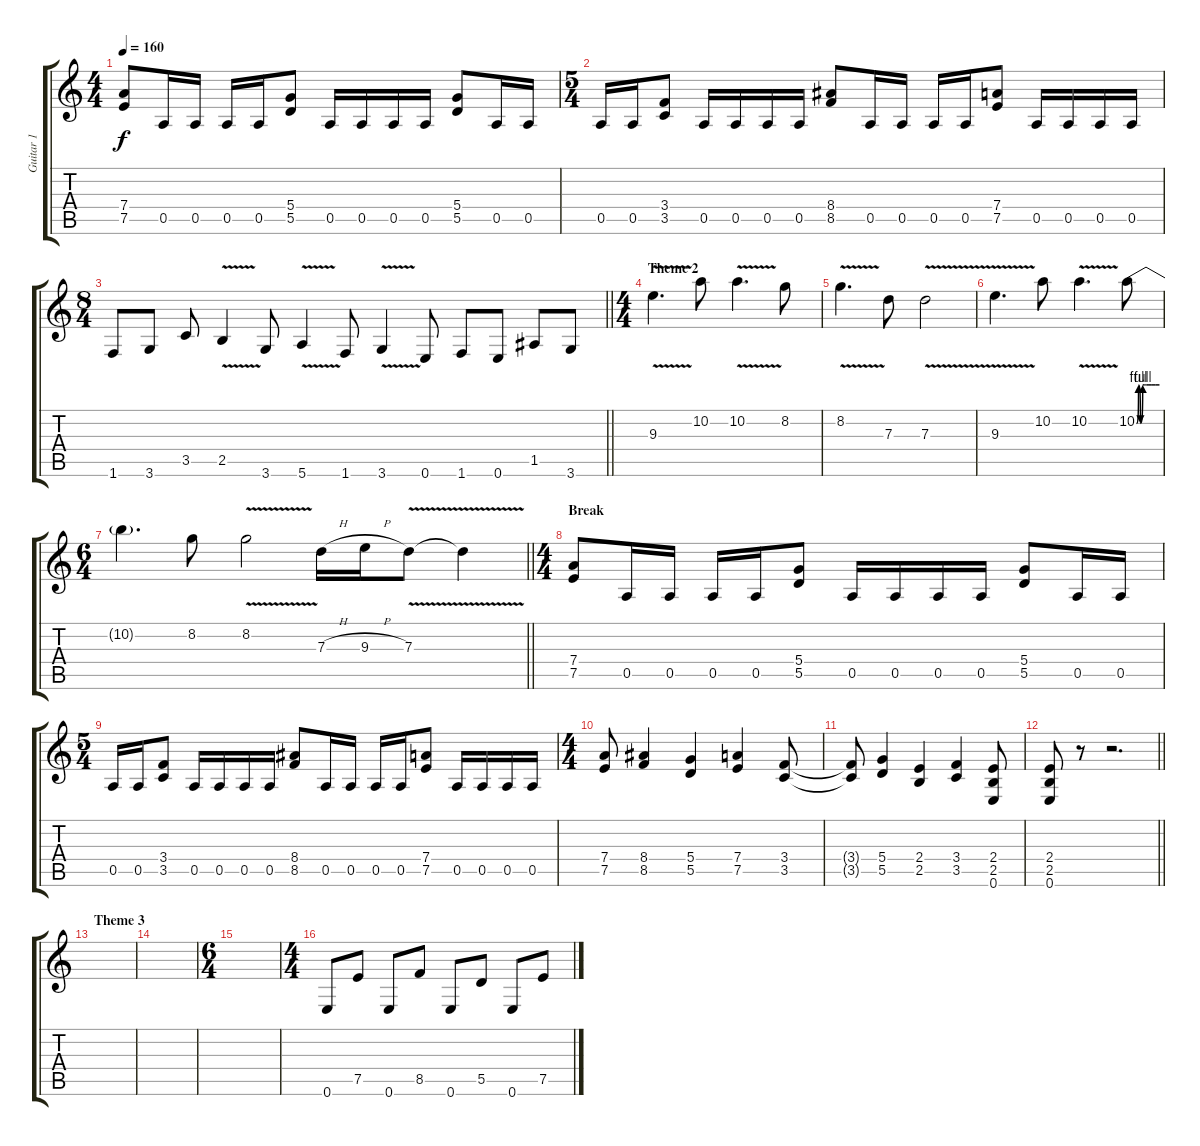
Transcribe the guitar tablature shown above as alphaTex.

\track ("Guitar 1" "Guitar 1") {instrument distortionguitar}
\staff {score tabs}
\tuning (E4 B3 G3 D3 A2 E2) {hide}
\ts (4 4)
\tempo 160
\clef g2
\ks c
(7.4 7.5).8{dy f volume 13} 0.5.16 0.5.16 0.5.16 0.5.16 (5.4 5.5).8 0.5.16 0.5.16 0.5.16 0.5.16 (5.4 5.5).8 0.5.16 0.5.16 |
\ts (5 4)
0.5.16 0.5.16 (3.4 3.5).8 0.5.16 0.5.16 0.5.16 0.5.16 (8.4 8.5).8 0.5.16 0.5.16 0.5.16 0.5.16 (7.4 7.5).8 0.5.16 0.5.16 0.5.16 0.5.16 |
\ts (8 4)
\barLineRight lightlight
1.6.8 3.6.8 3.5.8 2.5{v}.4 3.6.8 5.6{v}.4 1.6.8 3.6{v}.4 0.6.8 1.6.8 0.6.8 1.5.8 3.6.8 |
\ts (4 4)
\section ("" "Theme 2")
9.3{v}.4{d} 10.2.8 10.2{v}.4{d} 8.2.8 |
8.2{v}.4{d} 7.3.8 7.3{v}.2 |
9.3{v}.4{d} 10.2.8 10.2{v}.4{d} 10.2{be (custom 0 0 5 4 10 0 16 4 20 4 24 4 26 4 30 4 40 4 50 4 60 4)}.8 |
\ts (6 4)
\barLineRight lightlight
10.2{t}.4{d} 8.2.8 8.2{v}.2 7.3{h}.16 9.3{h}.16 7.3{v}.8 7.3{t}.4 |
\ts (4 4)
\section ("" "Break")
(7.4 7.5).8{volume 13} 0.5.16 0.5.16 0.5.16 0.5.16 (5.4 5.5).8 0.5.16 0.5.16 0.5.16 0.5.16 (5.4 5.5).8 0.5.16 0.5.16 |
\ts (5 4)
0.5.16 0.5.16 (3.4 3.5).8 0.5.16 0.5.16 0.5.16 0.5.16 (8.4 8.5).8 0.5.16 0.5.16 0.5.16 0.5.16 (7.4 7.5).8 0.5.16 0.5.16 0.5.16 0.5.16 |
\ts (4 4)
(7.4 7.5).8 (8.4 8.5).4 (5.4 5.5).4 (7.4 7.5).4 (3.4 3.5).8 |
(3.4{t} 3.5{t}).8 (5.4 5.5).4 (2.4 2.5).4 (3.4 3.5).4 (2.4 2.5 0.6).8 |
\barLineRight lightlight
(2.4 2.5 0.6).8 r.8 r.2{d} |
\section ("" "Theme 3")
|
|
\ts (6 4)
|
\ts (4 4)
0.6.8 7.5.8 0.6.8 8.5.8 0.6.8 5.5.8 0.6.8 7.5.8
